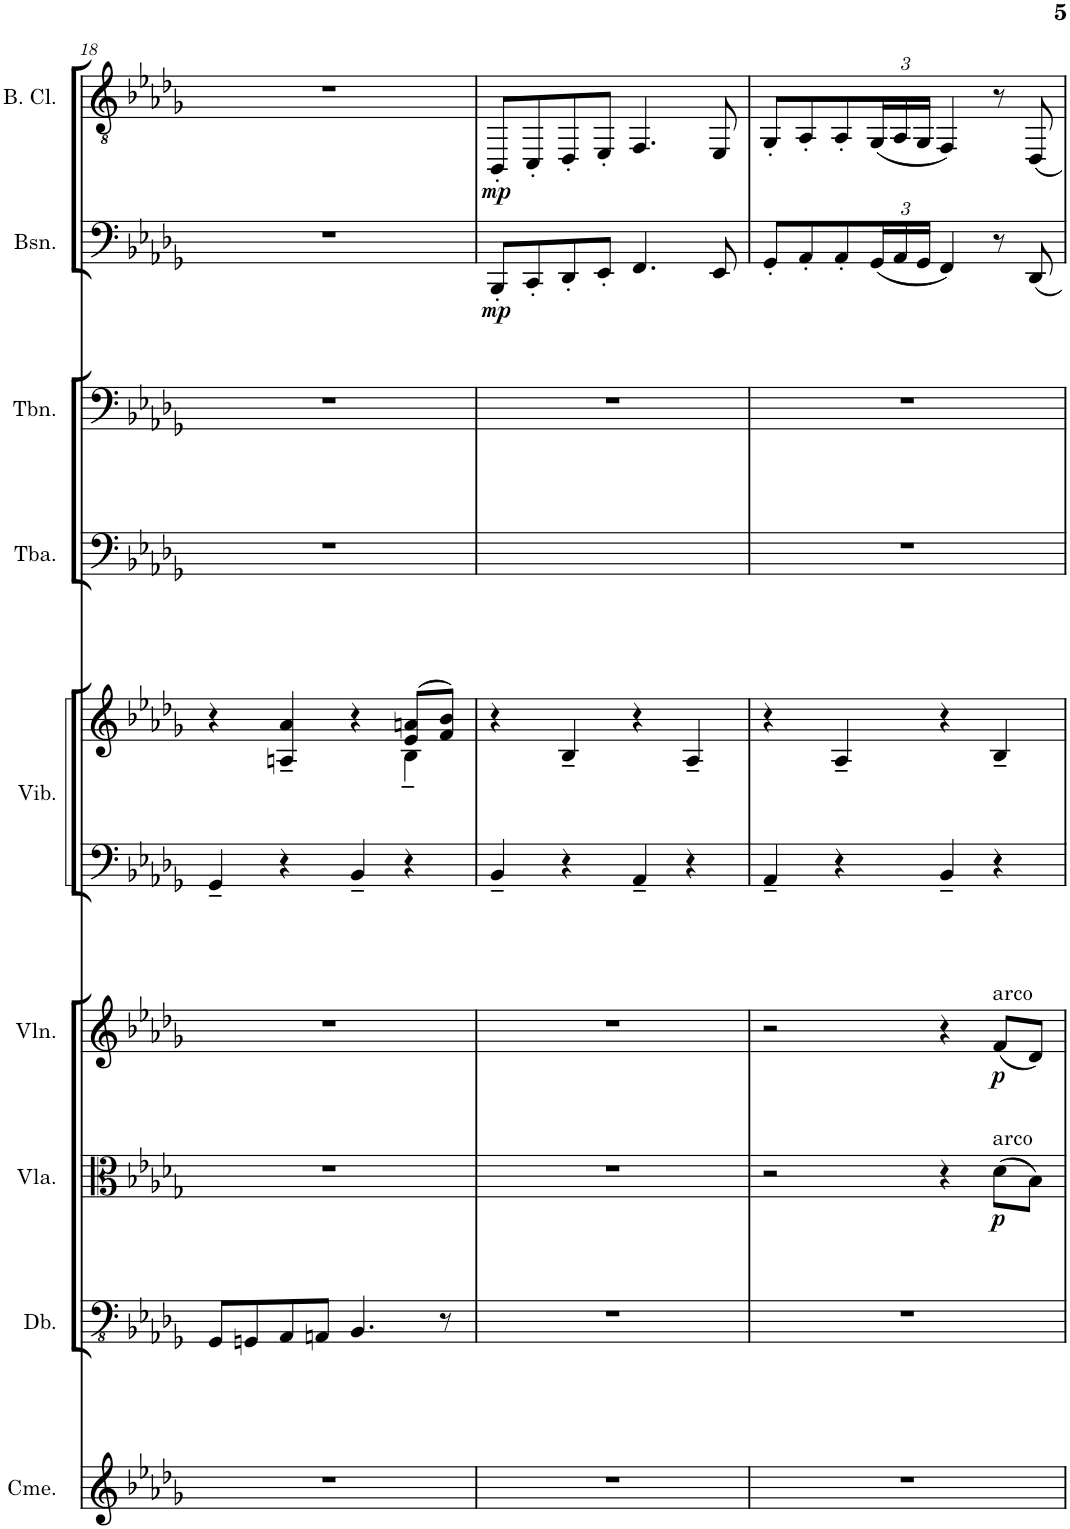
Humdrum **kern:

**kern	**kern	**kern	**dynam	**kern	**dynam	**kern	**kern	**kern	**kern	**kern	**dynam	**kern	**dynam
*part9	*part8	*part7	*part7	*part6	*part6	*part5	*part5	*part4	*part3	*part2	*part2	*part1	*part1
*staff10	*staff9	*staff8	*staff8	*staff7	*staff7	*staff6	*staff5	*staff4	*staff3	*staff2	*staff2	*staff1	*staff1
*I"Chimes	*I"Double Bass	*I"Viola	*	*I"Violin	*	*I"Vibraphone	*	*I"Tuba	*I"Trombone	*I"Bassoon	*	*I"Bass Clarinet	*
*I'Cme.	*I'Db.	*I'Vla.	*	*I'Vln.	*	*I'Vib.	*	*I'Tba.	*I'Tbn.	*I'Bsn.	*	*I'B. Cl.	*
!!LO:PB:g=z
*clefG2	*clefFv4	*clefC3	*	*clefG2	*	*clefF4	*clefG2	*clefF4	*clefF4	*clefF4	*	*clefGv2	*
*	*ITrd7c12	*	*	*	*	*	*	*	*	*	*	*ITrd8c14	*
*k[b-e-a-d-g-]	*k[b-e-a-d-g-]	*k[b-e-a-d-g-]	*	*k[b-e-a-d-g-]	*	*k[b-e-a-d-g-]	*k[b-e-a-d-g-]	*k[b-e-a-d-g-]	*k[b-e-a-d-g-]	*k[b-e-a-d-g-]	*	*k[b-e-a-d-g-]	*
*M2/2	*M2/2	*M2/2	*	*M2/2	*	*M2/2	*M2/2	*M2/2	*M2/2	*M2/2	*	*M2/2	*
*met(c|)	*met(c|)	*met(c|)	*	*met(c|)	*	*met(c|)	*met(c|)	*met(c|)	*met(c|)	*met(c|)	*	*met(c|)	*
=18	=18	=18	=18	=18	=18	=18	=18	=18	=18	=18	=18	=18	=18
*	*	*	*	*	*	*	*^	*	*	*	*	*	*
1r	8GGG-/L	1r	.	1r	.	4GG-~/	4r	2.ryy	1r	1r	1r	.	1r	.
.	8GGGn/	.	.	.	.	.	.	.	.	.	.	.	.	.
.	8AAA-/	.	.	.	.	4r	4An/~ 4a-/~	.	.	.	.	.	.	.
.	8AAAn/J	.	.	.	.	.	.	.	.	.	.	.	.	.
.	4.BBB-/	.	.	.	.	4BB-~/	4r	.	.	.	.	.	.	.
.	.	.	.	.	.	4r	(8e-/ 8an/L	4B-~\	.	.	.	.	.	.
.	8r	.	.	.	.	.	8f/ 8b-/J)	.	.	.	.	.	.	.
*	*	*	*	*	*	*	*v	*v	*	*	*	*	*	*
=19	=19	=19	=19	=19	=19	=19	=19	=19	=19	=19	=19	=19	=19
!	!	!	!	!	!	!	!	!	!	!	!LO:DY:b	!	!LO:DY:b
1r	1r	1r	.	1r	.	4BB-~/	4r	1ryy	1r	8BBB-'/L	mp	8BBB-'/L	mp
.	.	.	.	.	.	.	.	.	.	8CC'/	.	8CC'/	.
.	.	.	.	.	.	4r	4B-~/	.	.	8DD-'/	.	8DD-'/	.
.	.	.	.	.	.	.	.	.	.	8EE-'/J	.	8EE-'/J	.
.	.	.	.	.	.	4AA-~/	4r	.	.	4.FF/	.	4.FF/	.
.	.	.	.	.	.	4r	4A-~/	.	.	.	.	.	.
.	.	.	.	.	.	.	.	.	.	8EE-/	.	8EE-/	.
=20	=20	=20	=20	=20	=20	=20	=20	=20	=20	=20	=20	=20	=20
1r	1r	2r	.	2r	.	4AA-~/	4r	1r	1r	8GG-'/L	.	8GG-'/L	.
.	.	.	.	.	.	.	.	.	.	8AA-'/	.	8AA-'/	.
.	.	.	.	.	.	4r	4A-~/	.	.	8AA-'/	.	8AA-'/	.
*	*	*	*	*	*	*	*	*	*	*Xbrackettup	*	*Xbrackettup	*
.	.	.	.	.	.	.	.	.	.	(24GG-/L	.	(24GG-/L	.
.	.	.	.	.	.	.	.	.	.	24AA-/	.	24AA-/	.
.	.	.	.	.	.	.	.	.	.	24GG-/JJ	.	24GG-/JJ	.
.	.	4r	.	4r	.	4BB-~/	4r	.	.	4FF/)	.	4FF/)	.
!	!	!	!	!LO:TX:a:t=arco	!	!	!	!	!	!	!	!	!
!	!	!LO:TX:a:t=arco	!	!	!	!	!	!	!	!	!	!	!
!	!	!	!LO:DY:b	!	!LO:DY:b	!	!	!	!	!	!	!	!
.	.	(8d-\L	p	(8f/L	p	4r	4B-~/	.	.	8r	.	8r	.
.	.	8B-\J)	.	8d-/J)	.	.	.	.	.	8DD-/	.	8DD-/	.
=	=	=	=	=	=	=	=	=	=	=	=	=	=
*-	*-	*-	*-	*-	*-	*-	*-	*-	*-	*-	*-	*-	*-
